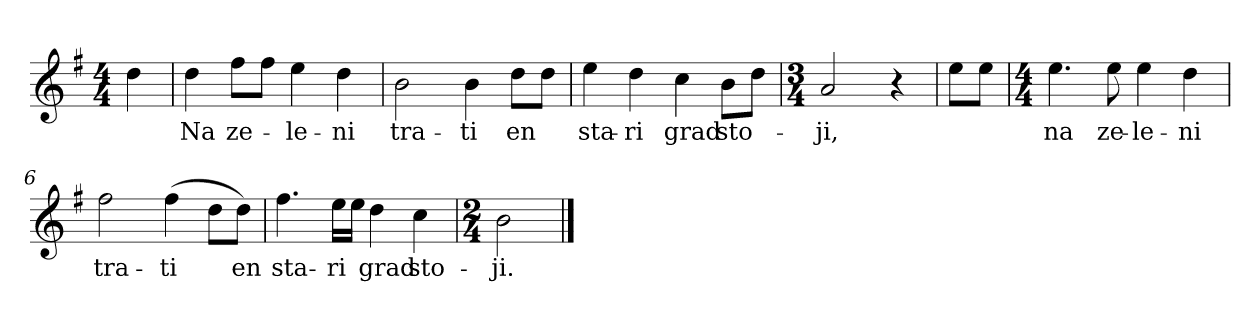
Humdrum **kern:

**kern	**text
*part1	*part1
*staff1	*staff1
*clefG2	*
*k[f#]	*
*G:	*
*M4/4	*
*MM84	*
=	=
4dd\	.
=1	=1
4dd\	Na
8ff#\L	ze-
8ff#\J	.
4ee\	-le-
4dd\	-ni
=2	=2
2b\	tra-
4b\	-ti
8dd\L	en
8dd\J	.
=3	=3
4ee\	sta-
4dd\	-ri
4cc\	grad
8b\L	sto-
8dd\J	.
=4	=4
*M3/4	*
2a/	-ji,
4r	.
=4X1	=4X1
8ee\L	.
8ee\J	.
=5	=5
*M4/4	*
4.ee\	na
8ee\	ze-
4ee\	-le-
4dd\	-ni
!!LO:LB:g=z
=6	=6
2ff#\	tra-
(>4ff#\	-ti
8dd\L	.
8dd\J)	en
=7	=7
4.ff#\	sta-
16ee\LL	-ri
16ee\JJ	.
4dd\	grad
4cc\	sto-
=8	=8
*M2/4	*
2b\	-ji.
==	==
*-	*-
